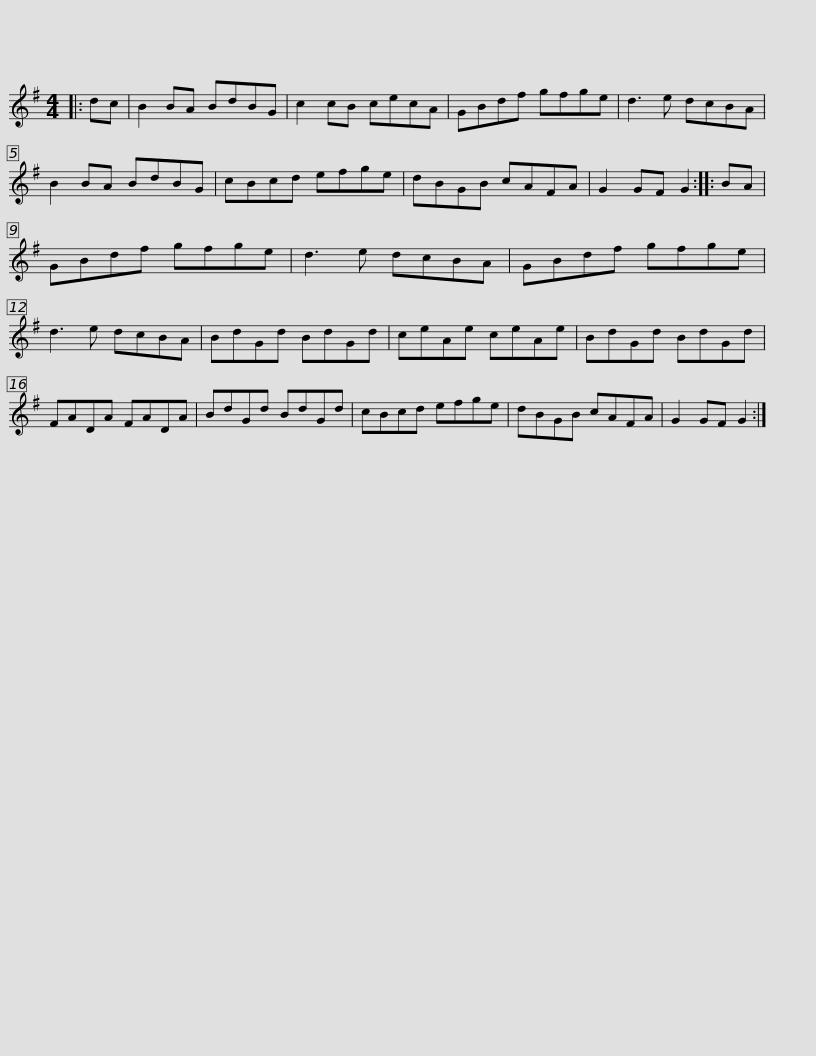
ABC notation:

X:1
L:1/8
M:4/4
I:linebreak $
K:G
V:1 treble
V:1
|: dc | B2 BA BdBG | c2 cB cecA | GBdf gfge | d3 e dcBA | %5
 B2 BA BdBG |$ cBcd efge | dBGB cAFA | G2 GF G2 :: BA | %10
 GBdf gfge | d3 e dcBA | GBdf gfge |$ d3 e dcBA | BdGd BdGd | %15
 ceAe ceAe | BdGd BdGd | FADA FADA | BdGd BdGd |$ cBcd efge | %20
 dBGB cAFA | G2 GF G2 :| %22
